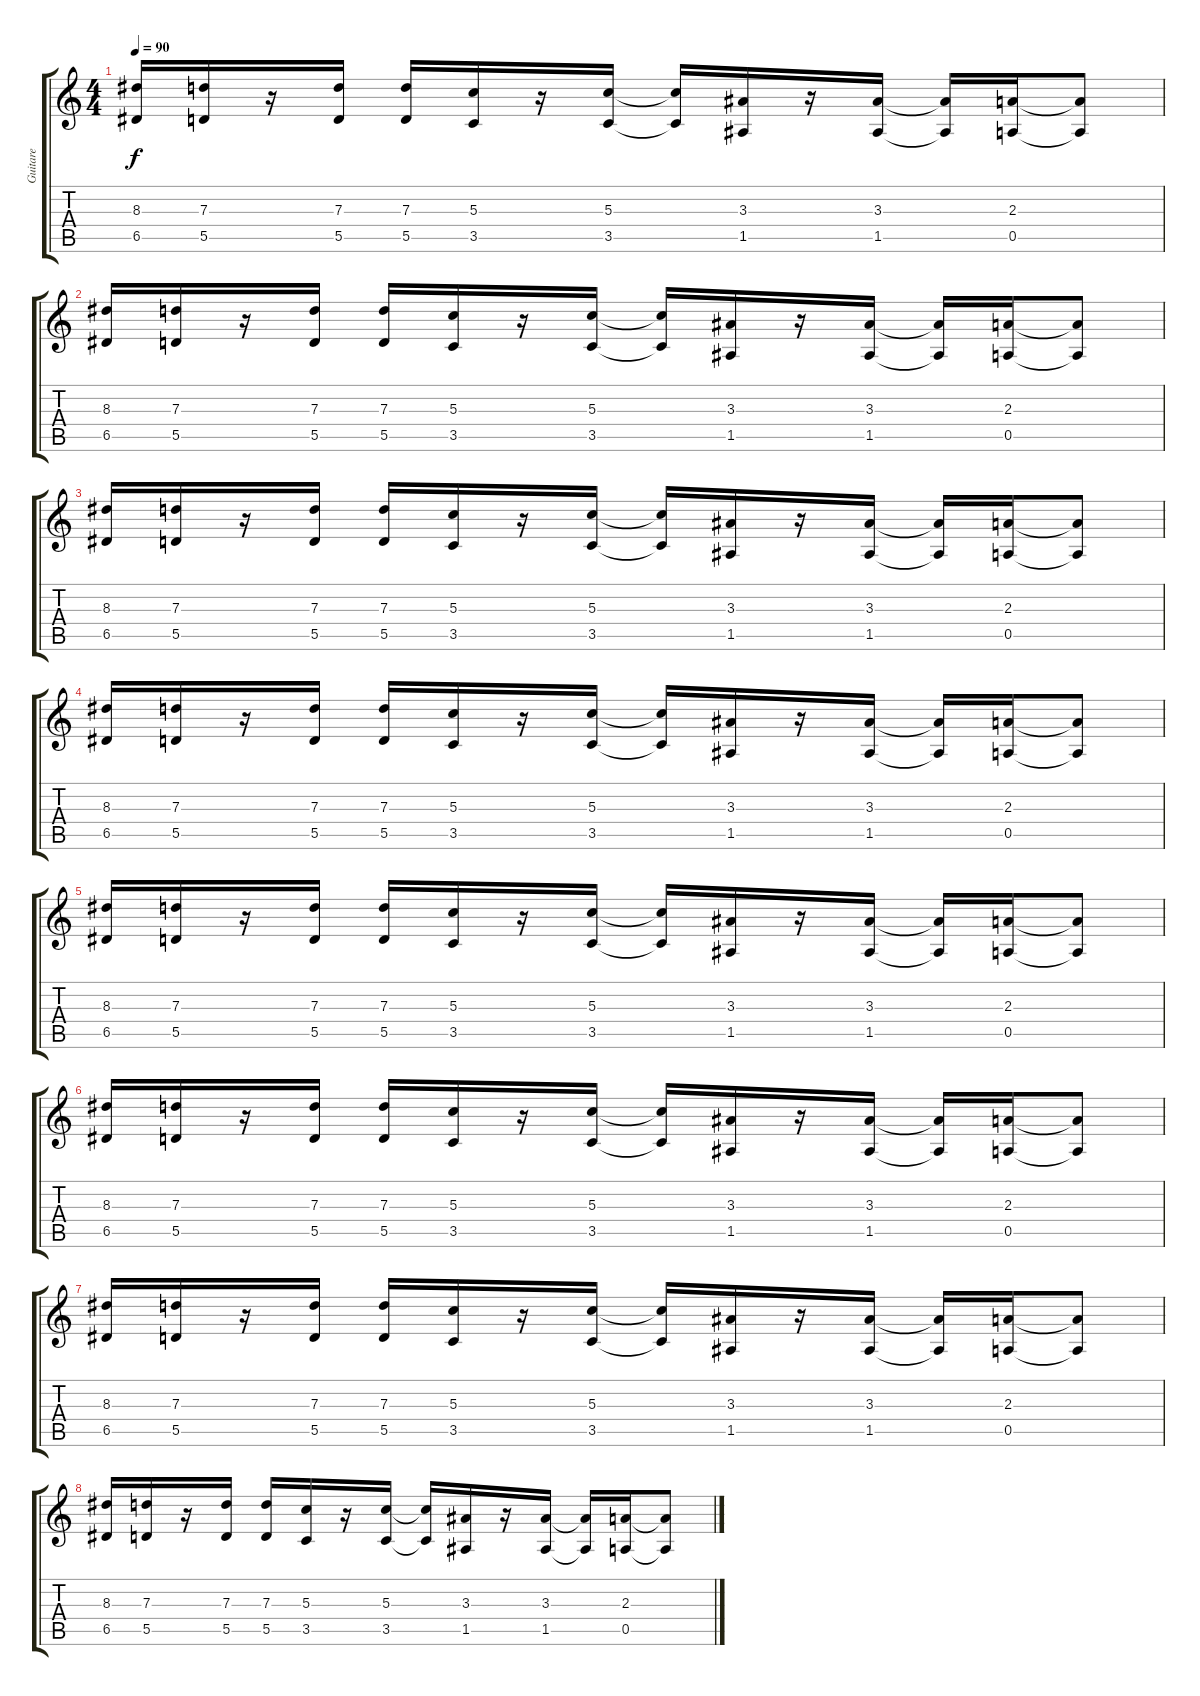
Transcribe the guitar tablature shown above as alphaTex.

\track ("Guitare" "Guitare") {instrument distortionguitar}
\staff {score tabs}
\tuning (E4 B3 G3 D3 A2 D2) {hide}
\ts (4 4)
\section ("" "")
\tempo 90
\clef g2
\ks c
(8.3 6.5).16{dy f instrument distortionguitar} (7.3 5.5).16 r.16 (7.3 5.5).16 (7.3 5.5).16 (5.3 3.5).16 r.16 (5.3 3.5).16 (5.3{t} 3.5{t}).16 (3.3 1.5).16 r.16 (3.3 1.5).16 (3.3{t} 1.5{t}).16 (2.3 0.5).16 (2.3{t} 0.5{t}).8 |
(8.3 6.5).16 (7.3 5.5).16 r.16 (7.3 5.5).16 (7.3 5.5).16 (5.3 3.5).16 r.16 (5.3 3.5).16 (5.3{t} 3.5{t}).16 (3.3 1.5).16 r.16 (3.3 1.5).16 (3.3{t} 1.5{t}).16 (2.3 0.5).16 (2.3{t} 0.5{t}).8 |
(8.3 6.5).16 (7.3 5.5).16 r.16 (7.3 5.5).16 (7.3 5.5).16 (5.3 3.5).16 r.16 (5.3 3.5).16 (5.3{t} 3.5{t}).16 (3.3 1.5).16 r.16 (3.3 1.5).16 (3.3{t} 1.5{t}).16 (2.3 0.5).16 (2.3{t} 0.5{t}).8 |
(8.3 6.5).16 (7.3 5.5).16 r.16 (7.3 5.5).16 (7.3 5.5).16 (5.3 3.5).16 r.16 (5.3 3.5).16 (5.3{t} 3.5{t}).16 (3.3 1.5).16 r.16 (3.3 1.5).16 (3.3{t} 1.5{t}).16 (2.3 0.5).16 (2.3{t} 0.5{t}).8 |
(8.3 6.5).16 (7.3 5.5).16 r.16 (7.3 5.5).16 (7.3 5.5).16 (5.3 3.5).16 r.16 (5.3 3.5).16 (5.3{t} 3.5{t}).16 (3.3 1.5).16 r.16 (3.3 1.5).16 (3.3{t} 1.5{t}).16 (2.3 0.5).16 (2.3{t} 0.5{t}).8 |
(8.3 6.5).16 (7.3 5.5).16 r.16 (7.3 5.5).16 (7.3 5.5).16 (5.3 3.5).16 r.16 (5.3 3.5).16 (5.3{t} 3.5{t}).16 (3.3 1.5).16 r.16 (3.3 1.5).16 (3.3{t} 1.5{t}).16 (2.3 0.5).16 (2.3{t} 0.5{t}).8 |
(8.3 6.5).16 (7.3 5.5).16 r.16 (7.3 5.5).16 (7.3 5.5).16 (5.3 3.5).16 r.16 (5.3 3.5).16 (5.3{t} 3.5{t}).16 (3.3 1.5).16 r.16 (3.3 1.5).16 (3.3{t} 1.5{t}).16 (2.3 0.5).16 (2.3{t} 0.5{t}).8 |
(8.3 6.5).16 (7.3 5.5).16 r.16 (7.3 5.5).16 (7.3 5.5).16 (5.3 3.5).16 r.16 (5.3 3.5).16 (5.3{t} 3.5{t}).16 (3.3 1.5).16 r.16 (3.3 1.5).16 (3.3{t} 1.5{t}).16 (2.3 0.5).16 (2.3{t} 0.5{t}).8
